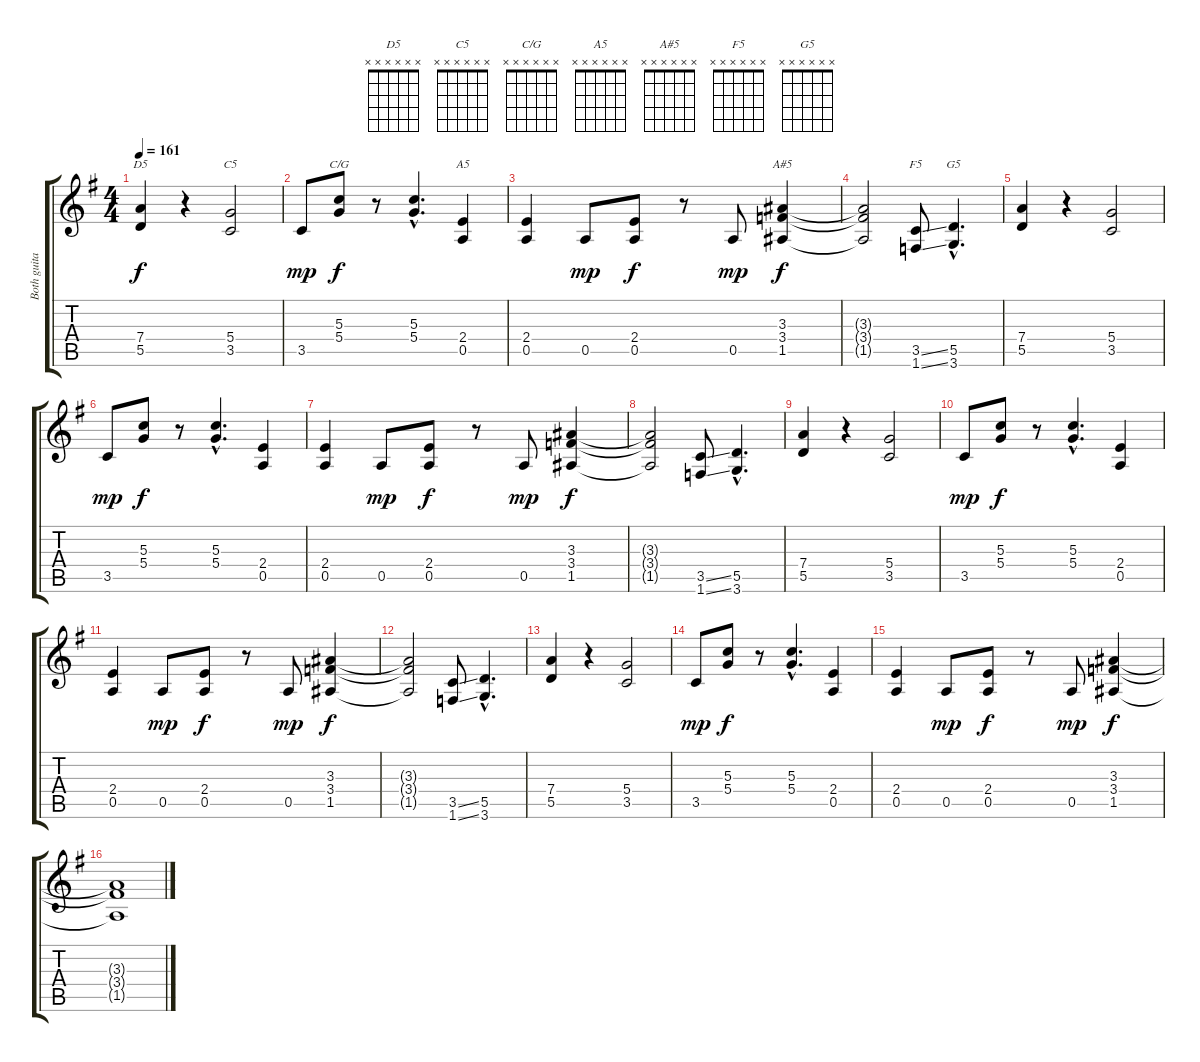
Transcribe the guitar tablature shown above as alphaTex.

\track ("Both guitars" "Both guita") {instrument overdrivenguitar}
\staff {score tabs}
\tuning (E4 B3 G3 D3 A2 E2) {hide}
\chord ("D5" x x x x x x) {firstfret 0}
\chord ("C5" x x x x x x) {firstfret 0}
\chord ("C/G" x x x x x x) {firstfret 0}
\chord ("A5" x x x x x x) {firstfret 0}
\chord ("A#5" x x x x x x) {firstfret 0}
\chord ("F5" x x x x x x) {firstfret 0}
\chord ("G5" x x x x x x) {firstfret 0}
\ts (4 4)
\tempo 161
\clef g2
\ks g
(7.4 5.5).4{ch "D5" dy f} r.4 (5.4 3.5).2{ch "C5"} |
3.5.8{dy mp} (5.3 5.4).8{ch "C/G" dy f} r.8 (5.3{hac} 5.4{hac}).4{d} (2.4 0.5).4{ch "A5"} |
(2.4 0.5).4 0.5.8{dy mp} (2.4 0.5).8{dy f} r.8 0.5.8{dy mp} (3.3 3.4 1.5).4{ch "A#5" dy f} |
(3.3{t} 3.4{t} 1.5{t}).2 (3.5{ss} 1.6{ss}).8{ch "F5"} (5.5{hac} 3.6{hac}).4{d ch "G5"} |
(7.4 5.5).4 r.4 (5.4 3.5).2 |
3.5.8{dy mp} (5.3 5.4).8{dy f} r.8 (5.3{hac} 5.4{hac}).4{d} (2.4 0.5).4 |
(2.4 0.5).4 0.5.8{dy mp} (2.4 0.5).8{dy f} r.8 0.5.8{dy mp} (3.3 3.4 1.5).4{dy f} |
(3.3{t} 3.4{t} 1.5{t}).2 (3.5{ss} 1.6{ss}).8 (5.5{hac} 3.6{hac}).4{d} |
(7.4 5.5).4 r.4 (5.4 3.5).2 |
3.5.8{dy mp} (5.3 5.4).8{dy f} r.8 (5.3{hac} 5.4{hac}).4{d} (2.4 0.5).4 |
(2.4 0.5).4 0.5.8{dy mp} (2.4 0.5).8{dy f} r.8 0.5.8{dy mp} (3.3 3.4 1.5).4{dy f} |
(3.3{t} 3.4{t} 1.5{t}).2 (3.5{ss} 1.6{ss}).8 (5.5{hac} 3.6{hac}).4{d} |
(7.4 5.5).4 r.4 (5.4 3.5).2 |
3.5.8{dy mp} (5.3 5.4).8{dy f} r.8 (5.3{hac} 5.4{hac}).4{d} (2.4 0.5).4 |
(2.4 0.5).4 0.5.8{dy mp} (2.4 0.5).8{dy f} r.8 0.5.8{dy mp} (3.3 3.4 1.5).4{dy f} |
(3.3{t} 3.4{t} 1.5{t}).1
